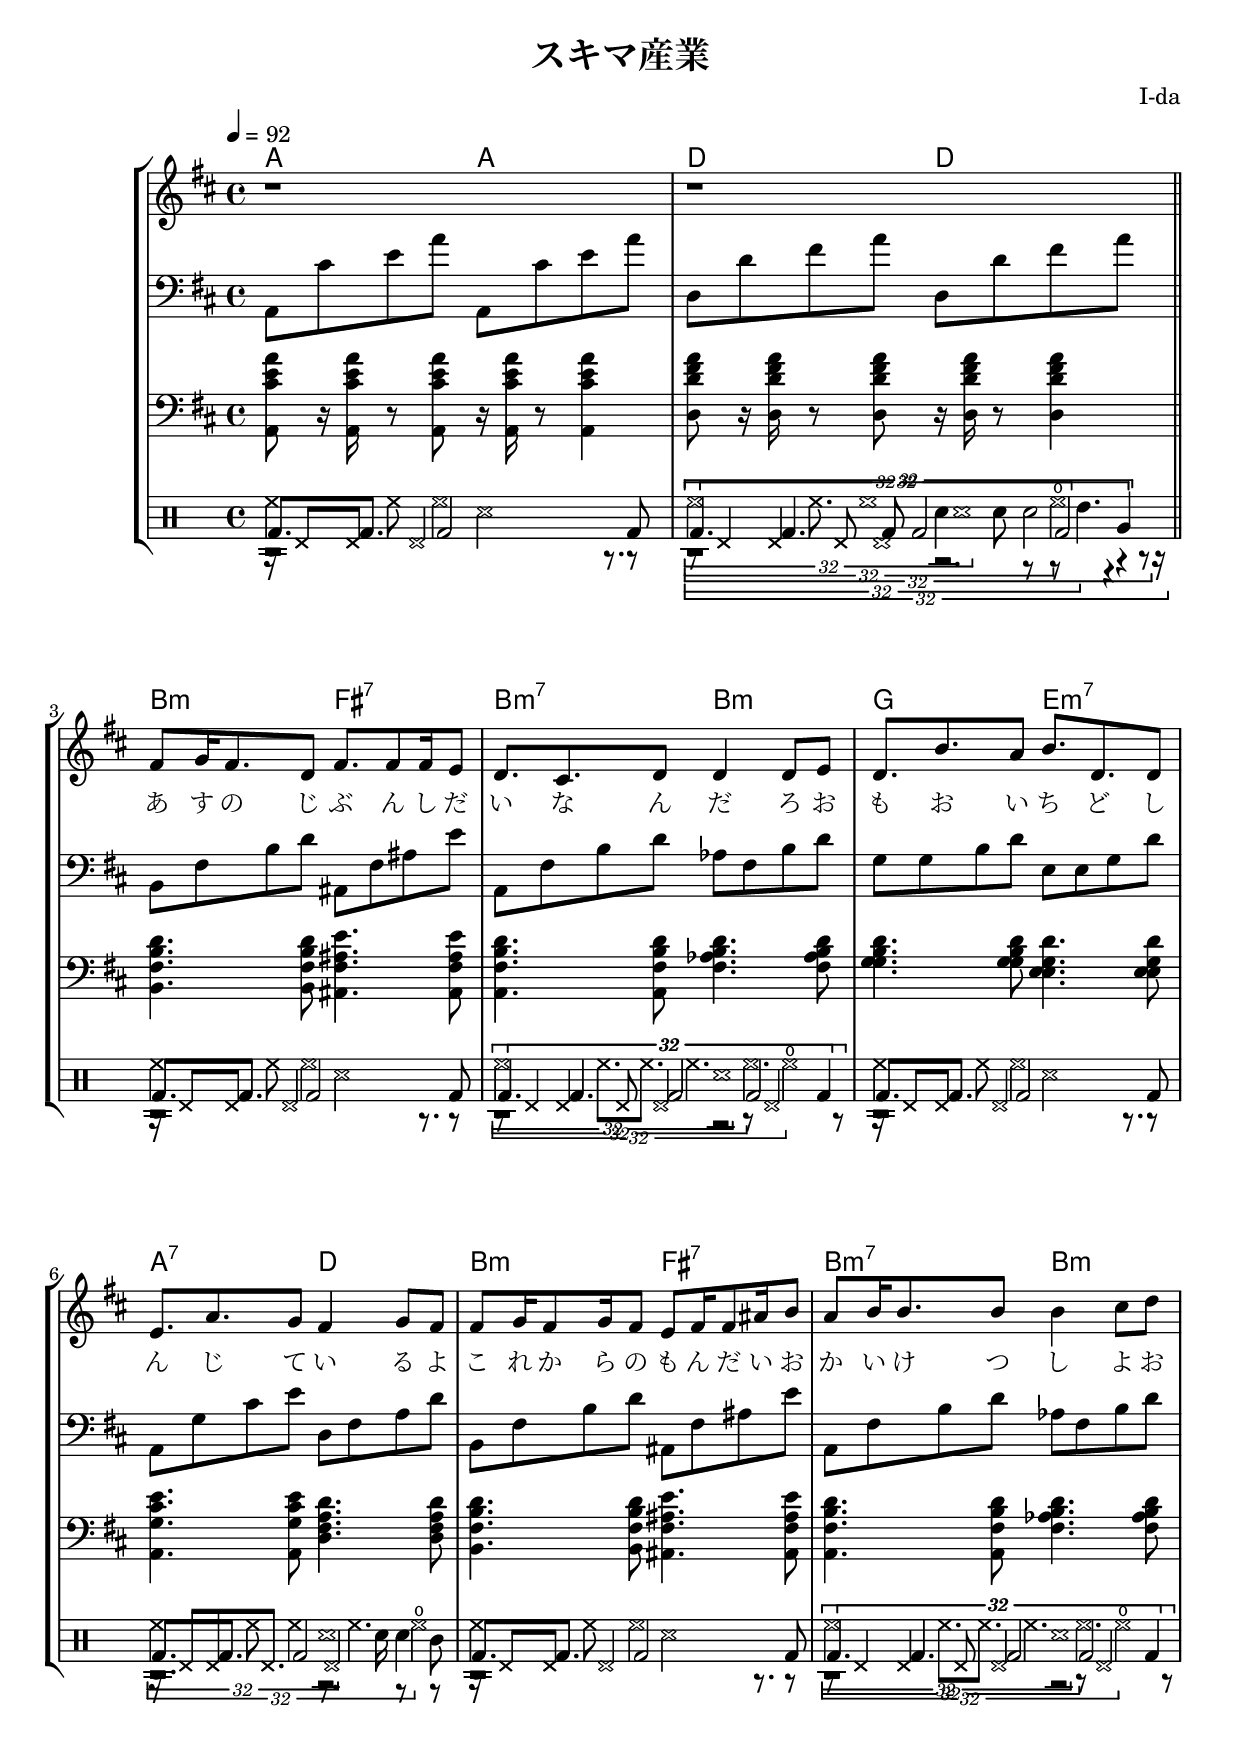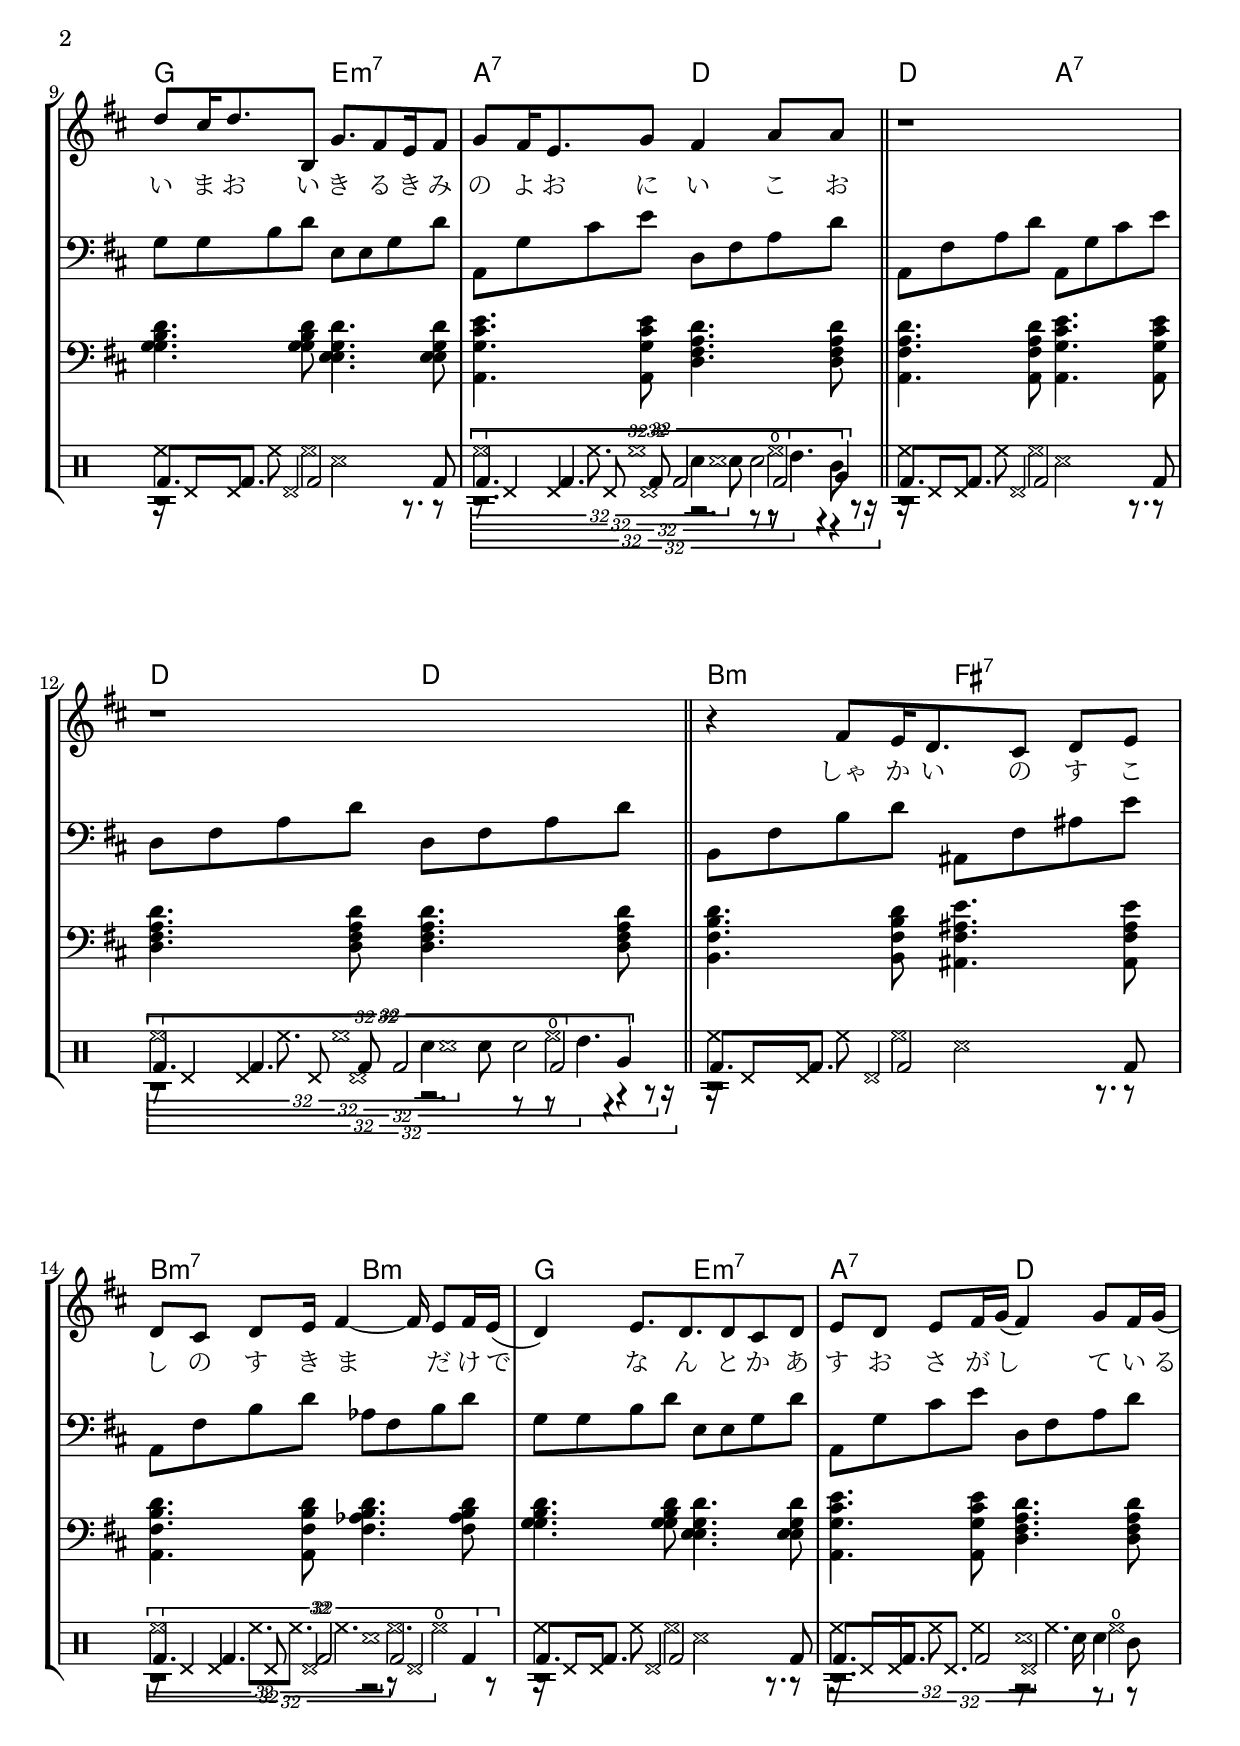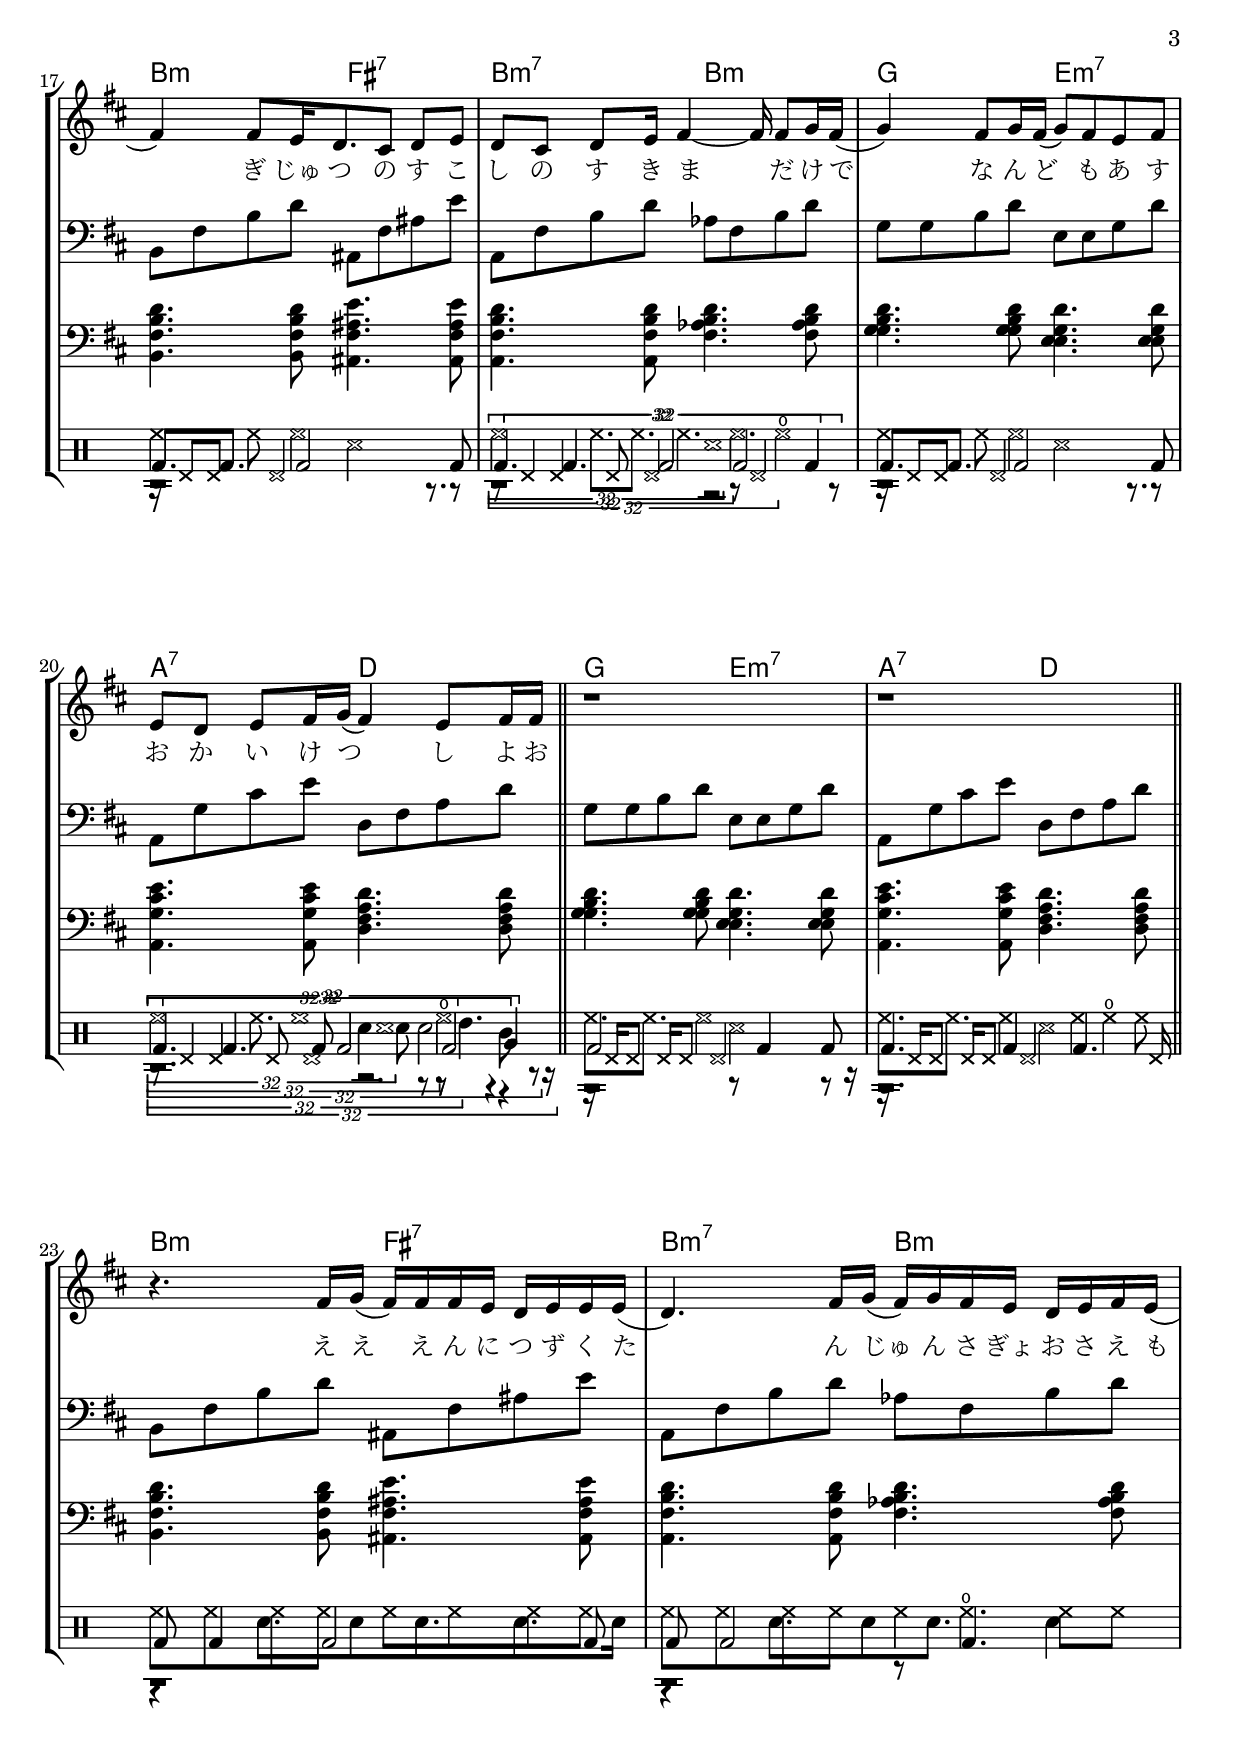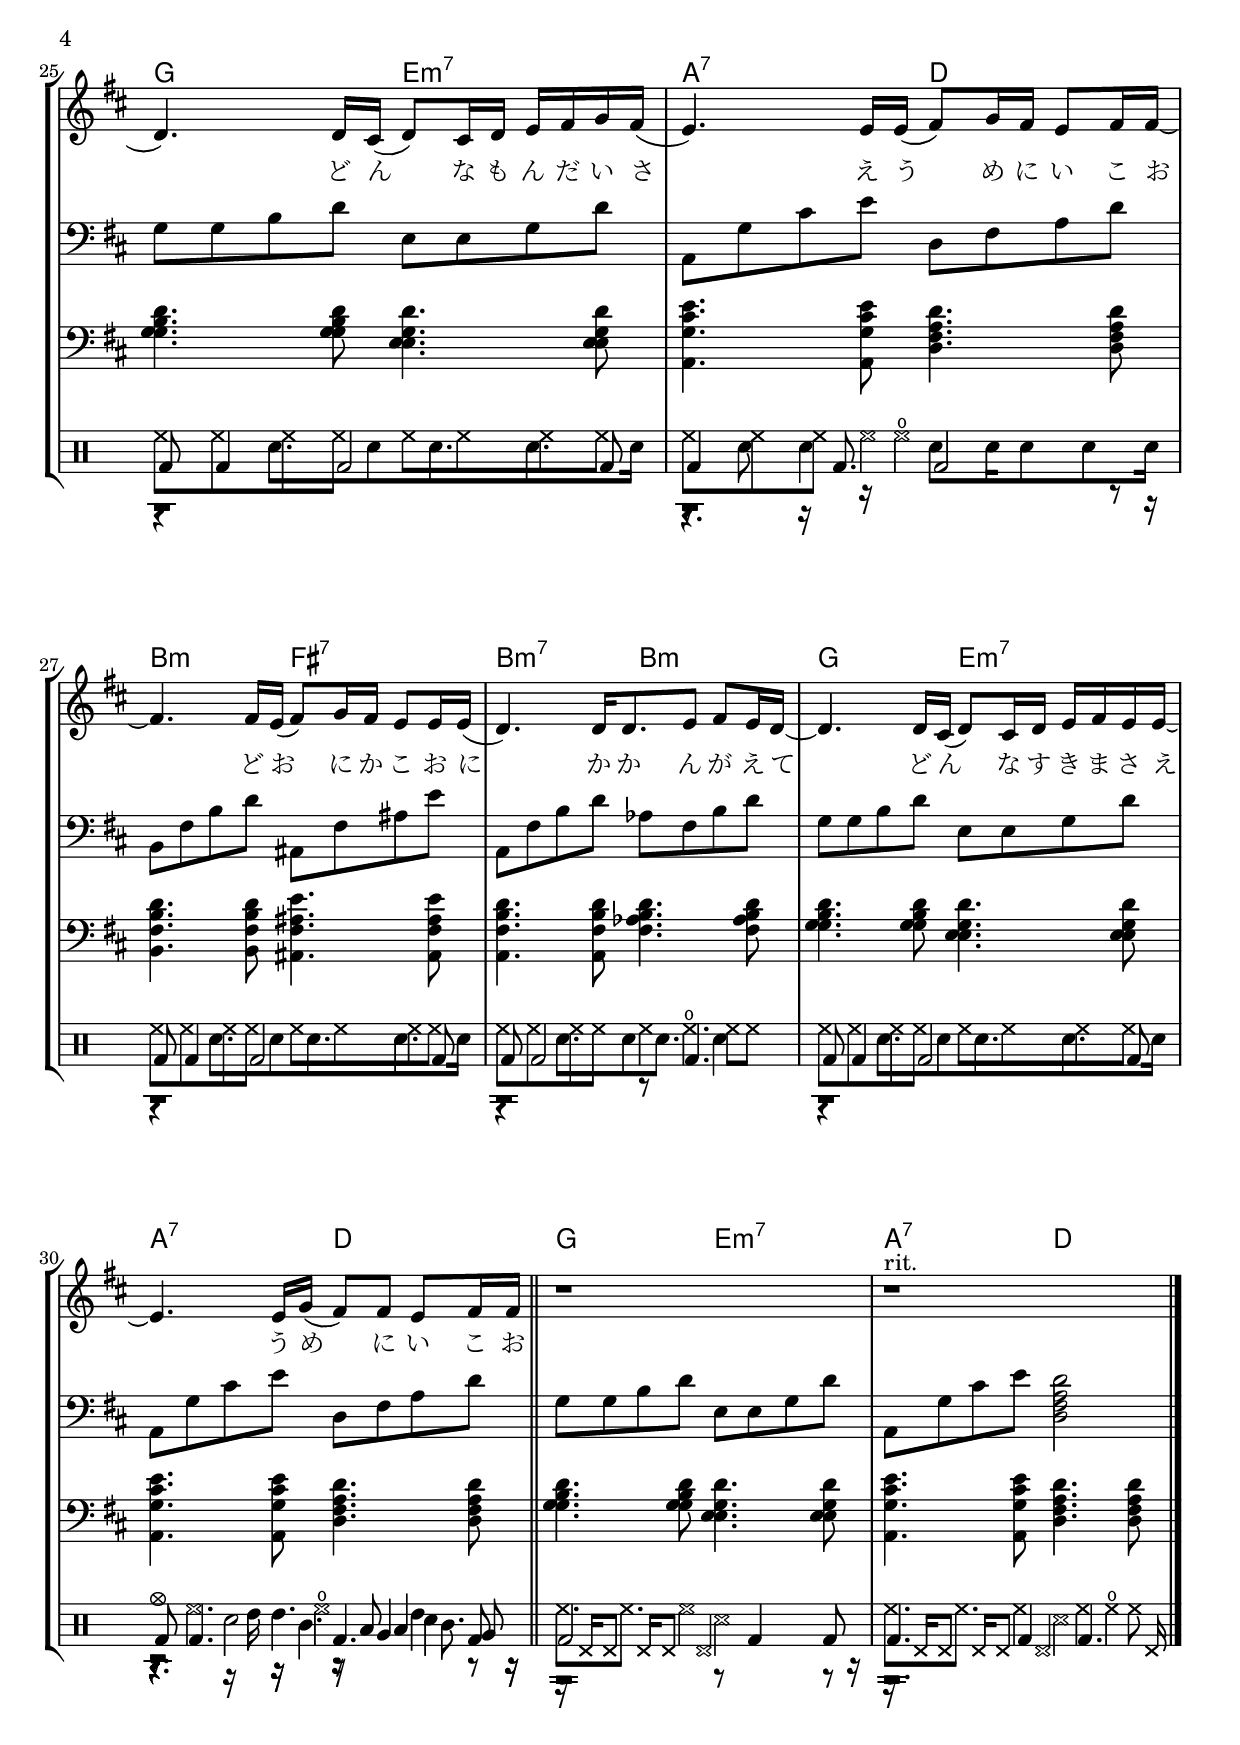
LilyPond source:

\version "2.12.1"

\header {
	title = \markup {スキマ産業}
	composer = \markup \center-column {I-da}
}

harmony = \chordmode {
	a2 a d d 

	b:m fis:7 b:min7 b:m g e:min7 a:7 d b:m fis:7 b:min7 b:m g e:min7 a:7 d 

	d a:7 d d 

	b:m fis:7 b:min7 b:m g e:min7 a:7 d b:m fis:7 b:min7 b:m g e:min7 a:7 d 

	g e:min7 a:7 d 

	b:m fis:7 b:min7 b:m g e:min7 a:7 d b:m fis:7 b:min7 b:m g e:min7 a:7 d 

	g e:min7 a:7 d 
}

melody = {
	\key d \major
	\tempo 4 = 92
	r1 | r1   
	\set Staff.midiInstrument = #"mmi0.42"
	 fis'8  g'16  fis'8.  d'8  fis'8.  fis'8  fis'16  e'8 
	d'8.  cis'8.  d'8  d'4  d'8  e'8 
	d'8.  b'8.  a'8  b'8.  d'8.  d'8 
	e'8.  a'8.  g'8  fis'4  g'8  fis'8 
	fis'8  g'16  fis'8  g'16  fis'8  e'8  fis'16  fis'8  ais'16  b'8 
	a'8  b'16  b'8.  b'8  b'4  cis''8  d''8 
	d''8  cis''16  d''8.  b8  g'8.  fis'8  e'16  fis'8 
	g'8  fis'16  e'8.  g'8  fis'4  a'8  a'8
	r1 | r1   
	\set Staff.midiInstrument = #"mmi0.42"
	r4 fis'8  e'16  d'8.  cis'8  d'8  e'8 
	d'8  cis'8  d'8  e'16  fis'4~fis'16  e'8  fis'16  e'16 
	(d'4)  e'8.  d'8.  d'8  cis'8  d'8 
	e'8  d'8  e'8  fis'16  g'16  (fis'4)  g'8  fis'16  g'16 
	(fis'4)  fis'8  e'16  d'8.  cis'8  d'8  e'8 
	d'8  cis'8  d'8  e'16  fis'4~fis'16  fis'8  g'16  fis'16 
	(g'4)  fis'8  g'16  fis'16  (g'8)  fis'8  e'8  fis'8 
	e'8  d'8  e'8  fis'16  g'16  (fis'4)  e'8  fis'16  fis'16
	r1 | r1   
	\set Staff.midiInstrument = #"mmi0.42"
	r4. fis'16  g'16  (fis'16)  fis'16  fis'16  e'16  d'16  e'16  e'16  e'16 
	(d'4.)  fis'16  g'16  (fis'16)  g'16  fis'16  e'16  d'16  e'16  fis'16  e'16 
	(d'4.)  d'16  cis'16  (d'8)  cis'16  d'16  e'16  fis'16  g'16  fis'16 
	(e'4.)  e'16  e'16  (fis'8)  g'16  fis'16  e'8  fis'16  fis'16~ 
	fis'4.  fis'16  e'16  (fis'8)  g'16  fis'16  e'8  e'16  e'16 
	(d'4.)  d'16  d'8.  e'8  fis'8  e'16  d'16~ 
	d'4.  d'16  cis'16  (d'8)  cis'16  d'16  e'16  fis'16  e'16  e'16~ 
	e'4.  e'16  g'16  (fis'8)  fis'8  e'8  fis'16  fis'16
	r1 | r1^"rit." \bar "|."
}

words = \lyricmode {
	
	あ  す  の  じ  ぶ  ん  し  だ  い  な  ん  だ  ろ  お  も  お  い  ち  ど  し  ん  じ  て  い  る  よ  こ  れ  か  ら  の  も  ん  だ  い  お  か  い  け  つ  し  よ  お  い  ま  お  い  き  る  き  み  の  よ  お  に  い  こ  お  
	
	しゃ  か  い  の  す  こ  し  の  す  き  ま  だ  け  で  な  ん  と  か  あ  す  お  さ  が  し  て  い  る  ぎ  じゅ  つ  の  す  こ  し  の  す  き  ま  だ  け  で  な  ん  ど  も  あ  す  お  か  い  け  つ  し  よ  お  
	
	え  え  え  ん  に  つ  ず  く  た  ん  じゅ  ん  さ  ぎょ  お  さ  え  も  ど  ん  な  も  ん  だ  い  さ  え  う  め  に  い  こ  お  ど  お  に  か  こ  お  に  か  か  ん  が  え  て  ど  ん  な  す  き  ま  さ  え  う  め  に  い  こ  お  
	
}

tempochange = {
	\tempo 4 = 92
	r1 | r1 \bar "||"
	\tempo 4 = 92
	r1 | r1 | r1 | r1 | r1 | r1 | r1 | r1 \bar "||"
	\tempo 4 = 92
	r1 | r1 \bar "||"
	\tempo 4 = 92
	r1 | r1 | r1 | r1 | r1 | r1 | r1 | r1 \bar "||"
	\tempo 4 = 92
	r1 | r1 \bar "||"
	\tempo 4 = 92
	r1 | r1 | r1 | r1 | r1 | r1 | r1 | r1 \bar "||"
	\tempo 4 = 92
	r1 | \tempo 4 = 69 r2 \tempo 4 = 61 r2 \bar "|."
}

mainacc = {
	\clef bass
	\set Staff.midiInstrument = #"Acoustic Guitar (nylon)"
	\key d \major
	\tempo 4 = 92
	a,8 cis'8 e'8 a'8
	a,8 cis'8 e'8 a'8
	d8 d'8 fis'8 a'8
	d8 d'8 fis'8 a'8
	\bar "||"

	\set Staff.midiInstrument = #"Acoustic Guitar (nylon)"
	b,8 fis8 b8 d'8
	ais,8 fis8 ais8 e'8
	a,8 fis8 b8 d'8
	as8 fis8 b8 d'8
	g8 g8 b8 d'8
	e8 e8 g8 d'8
	a,8 g8 cis'8 e'8
	d8 fis8 a8 d'8
	b,8 fis8 b8 d'8
	ais,8 fis8 ais8 e'8
	a,8 fis8 b8 d'8
	as8 fis8 b8 d'8
	g8 g8 b8 d'8
	e8 e8 g8 d'8
	a,8 g8 cis'8 e'8
	d8 fis8 a8 d'8
	\bar "||"

	\set Staff.midiInstrument = #"Acoustic Guitar (nylon)"
	a,8 fis8 a8 d'8
	a,8 g8 cis'8 e'8
	d8 fis8 a8 d'8
	d8 fis8 a8 d'8
	\bar "||"

	\set Staff.midiInstrument = #"Acoustic Guitar (nylon)"
	b,8 fis8 b8 d'8
	ais,8 fis8 ais8 e'8
	a,8 fis8 b8 d'8
	as8 fis8 b8 d'8
	g8 g8 b8 d'8
	e8 e8 g8 d'8
	a,8 g8 cis'8 e'8
	d8 fis8 a8 d'8
	b,8 fis8 b8 d'8
	ais,8 fis8 ais8 e'8
	a,8 fis8 b8 d'8
	as8 fis8 b8 d'8
	g8 g8 b8 d'8
	e8 e8 g8 d'8
	a,8 g8 cis'8 e'8
	d8 fis8 a8 d'8
	\bar "||"

	\set Staff.midiInstrument = #"Acoustic Guitar (nylon)"
	g8 g8 b8 d'8
	e8 e8 g8 d'8
	a,8 g8 cis'8 e'8
	d8 fis8 a8 d'8
	\bar "||"

	\set Staff.midiInstrument = #"Acoustic Guitar (nylon)"
	b,8 fis8 b8 d'8
	ais,8 fis8 ais8 e'8
	a,8 fis8 b8 d'8
	as8 fis8 b8 d'8
	g8 g8 b8 d'8
	e8 e8 g8 d'8
	a,8 g8 cis'8 e'8
	d8 fis8 a8 d'8
	b,8 fis8 b8 d'8
	ais,8 fis8 ais8 e'8
	a,8 fis8 b8 d'8
	as8 fis8 b8 d'8
	g8 g8 b8 d'8
	e8 e8 g8 d'8
	a,8 g8 cis'8 e'8
	d8 fis8 a8 d'8
	\bar "||"

	\set Staff.midiInstrument = #"Acoustic Guitar (nylon)"
	g8 g8 b8 d'8
	e8 e8 g8 d'8
	a,8 g8 cis'8 e'8
	<d fis a d'>2
	\bar "|."
}

subacc = {
	\clef bass
	\set Staff.midiInstrument = #"String Ensemble 1"
	\key d \major
	\tempo 4 = 92
	<a, cis' e' a'>8 r16 <a, cis' e' a'>16 r8     <a, cis' e' a'>8
	r16 <a, cis' e' a'>16 r8     <a, cis' e' a'>4
	<d d' fis' a'>8 r16 <d d' fis' a'>16 r8     <d d' fis' a'>8
	r16 <d d' fis' a'>16 r8     <d d' fis' a'>4
	\bar "||"

	\set Staff.midiInstrument = #"Choir Aahs"
	<b, fis b d'>4. <b, fis b d'>8
	<ais, fis ais e'>4. <ais, fis ais e'>8
	<a, fis b d'>4. <a, fis b d'>8
	<as fis b d'>4. <as fis b d'>8
	<g g b d'>4. <g g b d'>8
	<e e g d'>4. <e e g d'>8
	<a, g cis' e'>4. <a, g cis' e'>8
	<d fis a d'>4. <d fis a d'>8
	<b, fis b d'>4. <b, fis b d'>8
	<ais, fis ais e'>4. <ais, fis ais e'>8
	<a, fis b d'>4. <a, fis b d'>8
	<as fis b d'>4. <as fis b d'>8
	<g g b d'>4. <g g b d'>8
	<e e g d'>4. <e e g d'>8
	<a, g cis' e'>4. <a, g cis' e'>8
	<d fis a d'>4. <d fis a d'>8
	\bar "||"

	\set Staff.midiInstrument = #"Shakuhachi"
	<a, fis a d'>4. <a, fis a d'>8
	<a, g cis' e'>4. <a, g cis' e'>8
	<d fis a d'>4. <d fis a d'>8
	<d fis a d'>4. <d fis a d'>8
	\bar "||"

	\set Staff.midiInstrument = #"String Ensemble 1"
	<b, fis b d'>4. <b, fis b d'>8
	<ais, fis ais e'>4. <ais, fis ais e'>8
	<a, fis b d'>4. <a, fis b d'>8
	<as fis b d'>4. <as fis b d'>8
	<g g b d'>4. <g g b d'>8
	<e e g d'>4. <e e g d'>8
	<a, g cis' e'>4. <a, g cis' e'>8
	<d fis a d'>4. <d fis a d'>8
	<b, fis b d'>4. <b, fis b d'>8
	<ais, fis ais e'>4. <ais, fis ais e'>8
	<a, fis b d'>4. <a, fis b d'>8
	<as fis b d'>4. <as fis b d'>8
	<g g b d'>4. <g g b d'>8
	<e e g d'>4. <e e g d'>8
	<a, g cis' e'>4. <a, g cis' e'>8
	<d fis a d'>4. <d fis a d'>8
	\bar "||"

	\set Staff.midiInstrument = #"String Ensemble 1"
	<g g b d'>4. <g g b d'>8
	<e e g d'>4. <e e g d'>8
	<a, g cis' e'>4. <a, g cis' e'>8
	<d fis a d'>4. <d fis a d'>8
	\bar "||"

	\set Staff.midiInstrument = #"String Ensemble 1"
	<b, fis b d'>4. <b, fis b d'>8
	<ais, fis ais e'>4. <ais, fis ais e'>8
	<a, fis b d'>4. <a, fis b d'>8
	<as fis b d'>4. <as fis b d'>8
	<g g b d'>4. <g g b d'>8
	<e e g d'>4. <e e g d'>8
	<a, g cis' e'>4. <a, g cis' e'>8
	<d fis a d'>4. <d fis a d'>8
	<b, fis b d'>4. <b, fis b d'>8
	<ais, fis ais e'>4. <ais, fis ais e'>8
	<a, fis b d'>4. <a, fis b d'>8
	<as fis b d'>4. <as fis b d'>8
	<g g b d'>4. <g g b d'>8
	<e e g d'>4. <e e g d'>8
	<a, g cis' e'>4. <a, g cis' e'>8
	<d fis a d'>4. <d fis a d'>8
	\bar "||"

	\set Staff.midiInstrument = #"String Ensemble 1"
	<g g b d'>4. <g g b d'>8
	<e e g d'>4. <e e g d'>8
	<a, g cis' e'>4. <a, g cis' e'>8
	<d fis a d'>4. <d fis a d'>8
	\bar "|."
}

percA = {
	\drummode {
	hh4 hh8 hh2 r8  |\times 16/32{ hh2 hh8. hh1 r4 r16 } \bar "||"
	hh4 hh8 hh2 r8  |\times 16/32{ hh2 hh8. hh8. hh4. hh2. } |hh4 hh8 hh2 r8  |hh4 hh8 hh4 hh4.  |hh4 hh8 hh2 r8  |\times 16/32{ hh2 hh8. hh8. hh4. hh2. } |hh4 hh8 hh2 r8  |\times 16/32{ hh2 hh8. hh1 r4 r16 } \bar "||"
	hh4 hh8 hh2 r8  |\times 16/32{ hh2 hh8. hh1 r4 r16 } \bar "||"
	hh4 hh8 hh2 r8  |\times 16/32{ hh2 hh8. hh8. hh4. hh2. } |hh4 hh8 hh2 r8  |hh4 hh8 hh4 hh4.  |hh4 hh8 hh2 r8  |\times 16/32{ hh2 hh8. hh8. hh4. hh2. } |hh4 hh8 hh2 r8  |\times 16/32{ hh2 hh8. hh1 r4 r16 } \bar "||"
	r1  |r2. hho4  \bar "||"
	hh8 hh8 hh8 hh8 hh8 hh8 hh8 hh8  |hh8 hh8 hh8 hh8 hh4 hh8 hh8  |hh8 hh8 hh8 hh8 hh8 hh8 hh8 hh8  |hh8 hh8 hh8 hh2 r8  |hh8 hh8 hh8 hh8 hh8 hh8 hh8 hh8  |hh8 hh8 hh8 hh8 hh4 hh8 hh8  |hh8 hh8 hh8 hh8 hh8 hh8 hh8 hh8  |r8 hh2. r8  \bar "||"
	r1  |r2. hho4  \bar "|."
	}
}

percB = {
	\drummode {
	r16 hhp8 hhp8 hhp2 r8.  |\times 16/32{ r8 hhp4 hhp4 hhp8 hhp1 r4 } \bar "||"
	r16 hhp8 hhp8 hhp2 r8.  |\times 16/32{ r8 hhp4 hhp4 hhp8 hhp2 r8 hhp2 r8 } |r16 hhp8 hhp8 hhp2 r8.  |r16 hhp8 hhp8 hhp8. hhp2  |r16 hhp8 hhp8 hhp2 r8.  |\times 16/32{ r8 hhp4 hhp4 hhp8 hhp2 r8 hhp2 r8 } |r16 hhp8 hhp8 hhp2 r8.  |\times 16/32{ r8 hhp4 hhp4 hhp8 hhp1 r4 } \bar "||"
	r16 hhp8 hhp8 hhp2 r8.  |\times 16/32{ r8 hhp4 hhp4 hhp8 hhp1 r4 } \bar "||"
	r16 hhp8 hhp8 hhp2 r8.  |\times 16/32{ r8 hhp4 hhp4 hhp8 hhp2 r8 hhp2 r8 } |r16 hhp8 hhp8 hhp2 r8.  |r16 hhp8 hhp8 hhp8. hhp2  |r16 hhp8 hhp8 hhp2 r8.  |\times 16/32{ r8 hhp4 hhp4 hhp8 hhp2 r8 hhp2 r8 } |r16 hhp8 hhp8 hhp2 r8.  |\times 16/32{ r8 hhp4 hhp4 hhp8 hhp1 r4 } \bar "||"
	r16 hhp16 hhp8 hhp16 hhp8 hhp2 r16  |r16 hhp16 hhp8 hhp16 hhp8 hhp2 hhp16  \bar "||"
	r4 sn8. sn8 sn8. sn8. sn16  |r4 sn8. sn8 sn8. sn4  |r4 sn8. sn8 sn8. sn8. sn16  |r8 sn8 sn4 sn8 sn16 sn8 sn8 sn16  |r4 sn8. sn8 sn8. sn8. sn16  |r4 sn8. sn8 sn8. sn4  |r4 sn8. sn8 sn8. sn8. sn16  |r4 sn2 sn4  \bar "||"
	r16 hhp16 hhp8 hhp16 hhp8 hhp2 r16  |r16 hhp16 hhp8 hhp16 hhp8 hhp2 hhp16  \bar "|."
	}
}

percC = {
	\drummode {
	r1  |\times 16/32{ r1 r2 hho2 } \bar "||"
	r1  |\times 16/32{ r1 r2 hho2 } |r1  |\times 16/32{ r1 r2 hho2 } |r1  |\times 16/32{ r1 r2 hho2 } |r1  |\times 16/32{ r1 r2 hho2 } \bar "||"
	r1  |\times 16/32{ r1 r2 hho2 } \bar "||"
	r1  |\times 16/32{ r1 r2 hho2 } |r1  |\times 16/32{ r1 r2 hho2 } |r1  |\times 16/32{ r1 r2 hho2 } |r1  |\times 16/32{ r1 r2 hho2 } \bar "||"
	hh8. hh8. hh2 r8  |hh8. hh8. hh4 hh4 hh8  \bar "||"
	bd8 bd4 bd2 bd8  |bd8 bd2 bd4.  |bd8 bd4 bd2 bd8  |bd4 r16 bd8. bd2  |bd8 bd4 bd2 bd8  |bd8 bd2 bd4.  |bd8 bd4 bd2 bd8  |bd8 bd4. bd4. bd8  \bar "||"
	hh8. hh8. hh2 r8  |hh8. hh8. hh4 hh4 hh8  \bar "|."
	}
}

percD = {
	\drummode {
	bd8. bd8. bd2 bd8  |\times 16/32{ bd4. bd4. bd8 bd2 r8 bd2 } \bar "||"
	bd8. bd8. bd2 bd8  |\times 16/32{ bd4. bd4. bd2 bd2 bd4 } |bd8. bd8. bd2 bd8  |bd8. bd8. bd2 r8  |bd8. bd8. bd2 bd8  |\times 16/32{ bd4. bd4. bd2 bd2 bd4 } |bd8. bd8. bd2 bd8  |\times 16/32{ bd4. bd4. bd8 bd2 r8 bd2 } \bar "||"
	bd8. bd8. bd2 bd8  |\times 16/32{ bd4. bd4. bd8 bd2 r8 bd2 } \bar "||"
	bd8. bd8. bd2 bd8  |\times 16/32{ bd4. bd4. bd2 bd2 bd4 } |bd8. bd8. bd2 bd8  |bd8. bd8. bd2 r8  |bd8. bd8. bd2 bd8  |\times 16/32{ bd4. bd4. bd2 bd2 bd4 } |bd8. bd8. bd2 bd8  |\times 16/32{ bd4. bd4. bd8 bd2 r8 bd2 } \bar "||"
	r2 ss2  |r2 ss2  \bar "||"
	r1  |r2 r8 hho4.  |r1  |r4. r16 hho2 r16  |r1  |r2 r8 hho4.  |r1  |r4. r16 hho2 r16  \bar "||"
	r2 ss2  |r2 ss2  \bar "|."
	}
}

percE = {
	\drummode {
	r2 ss2  |\times 16/32{ r1 ss1 } \bar "||"
	r2 ss2  |\times 16/32{ r1 ss1 } |r2 ss2  |\times 16/32{ r1 ss1 } |r2 ss2  |\times 16/32{ r1 ss1 } |r2 ss2  |\times 16/32{ r1 ss1 } \bar "||"
	r2 ss2  |\times 16/32{ r1 ss1 } \bar "||"
	r2 ss2  |\times 16/32{ r1 ss1 } |r2 ss2  |\times 16/32{ r1 ss1 } |r2 ss2  |\times 16/32{ r1 ss1 } |r2 ss2  |\times 16/32{ r1 ss1 } \bar "||"
	bd2 r8 bd4 bd8  |bd4. bd4 bd4.  \bar "||"
	r1 |r1 |r1 |r1 |r1 |r1 |r1 |cymc1  \bar "||"
	bd2 r8 bd4 bd8  |bd4. bd4 bd4.  \bar "|."
	}
}

percF = {
	\drummode {
	r1 |\times 16/32{ r1 sn4 sn8 sn2 r8 } \bar "||"
	r1 |r1 |r1 |r2 r8. sn16 sn4  |r1 |r1 |r1 |\times 16/32{ r1 sn4 sn8 sn2 r8 } \bar "||"
	r1 |\times 16/32{ r1 sn4 sn8 sn2 r8 } \bar "||"
	r1 |r1 |r1 |r2 r8. sn16 sn4  |r1 |r1 |r1 |\times 16/32{ r1 sn4 sn8 sn2 r8 } \bar "||"
	r1 | r1 \bar "||"
	r1 |r1 |r1 |r1 |r1 |r1 |r1 |r4 r16 tommh16 tommh4. tommh4  \bar "||"
	r1 | r1 \bar "|."
	}
}

percG = {
	\drummode {
	r1 |r1 \bar "||"
	r1 |r1 |r1 |r2. r8 tomml8  |r1 |r1 |r1 |r2. r8 tomml8  \bar "||"
	r1 |r1 \bar "||"
	r1 |r1 |r1 |r2. r8 tomml8  |r1 |r1 |r1 |r2. r8 tomml8  \bar "||"
	r1 | r1 \bar "||"
	r1 |r1 |r1 |r1 |r1 |r1 |r1 |r4. r16 tomml4. tomml8.  \bar "||"
	r1 | r1 \bar "|."
	}
}

percH = {
	\drummode {
	r1 |\times 16/32{ r1 r2 r8 tommh4. } \bar "||"
	r1 |r1 |r1 |r1 |r1 |r1 |r1 |\times 16/32{ r1 r2 r8 tommh4. } \bar "||"
	r1 |\times 16/32{ r1 r2 r8 tommh4. } \bar "||"
	r1 |r1 |r1 |r1 |r1 |r1 |r1 |\times 16/32{ r1 r2 r8 tommh4. } \bar "||"
	r1 | r1 \bar "||"
	r1 |r1 |r1 |r1 |r1 |r1 |r1 |r2 r16 toml8 toml4 r16  \bar "||"
	r1 | r1 \bar "|."
	}
}

percI = {
	\drummode {
	r1 |\times 16/32{ r1 r2. tomfh4 } \bar "||"
	r1 |r1 |r1 |r1 |r1 |r1 |r1 |\times 16/32{ r1 r2. tomfh4 } \bar "||"
	r1 |\times 16/32{ r1 r2. tomfh4 } \bar "||"
	r1 |r1 |r1 |r1 |r1 |r1 |r1 |\times 16/32{ r1 r2. tomfh4 } \bar "||"
	r1 | r1 \bar "||"
	r1 |r1 |r1 |r1 |r1 |r1 |r1 |r2 r8 tomfh4 tomfh8  \bar "||"
	r1 | r1 \bar "|."
	}
}

\score {
	<<
		\new StaffGroup <<
			\new ChordNames {\harmony}
			\new Voice = "melody" {\melody}
			\new Lyrics \lyricsto "melody" \words
			\new Staff = "mainacc" {\mainacc}
			\new Staff = "subacc" {\subacc}
			\new DrumStaff <<
				\new DrumVoice {\percA}
				\new DrumVoice {\percB}
				\new DrumVoice {\percC}
				\new DrumVoice {\percD}
				\new DrumVoice {\percE}
				\new DrumVoice {\percF}
				\new DrumVoice {\percG}
				\new DrumVoice {\percH}
				\new DrumVoice {\percI}
			>>
		>>
	>>
	\layout { }
}
